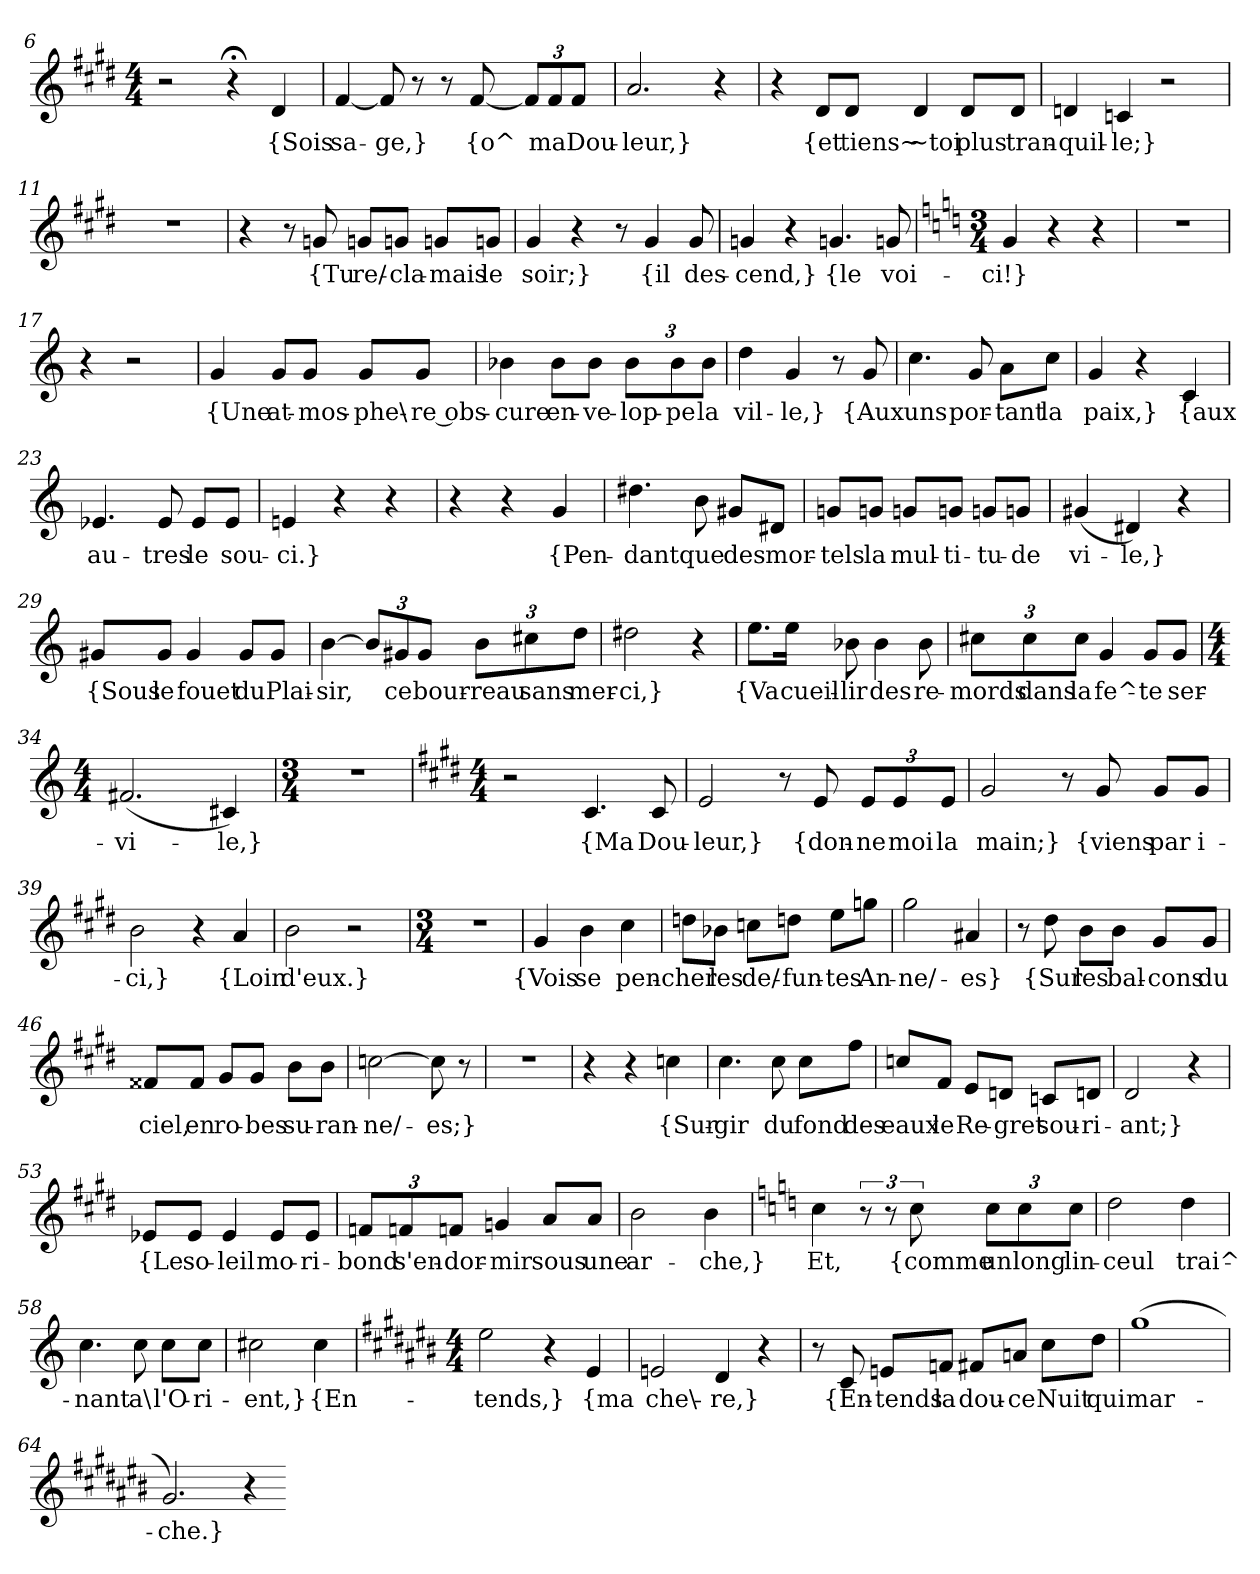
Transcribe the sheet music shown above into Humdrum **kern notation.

**kern	**text
*part1	*part1
*staff1	*staff1
*clefG2	*
*k[f#c#g#d#]	*
*M4/4	*
=6	=6
2r	.
4r;<	.
4d#	{Sois
=7	=7
[4f#	sa-
8f#]	-ge,}
8r	.
8r	.
[8f#	{o^
12f#/L]	.
12f#/	ma
12f#/J	Dou-
=8	=8
2.a	-leur,}
4r	.
=9	=9
4r	.
8d#/L	{et
8d#/J	tiens~
4d#	~toi
8d#/L	plus
8d#/J	tran-
=10	=10
4dn	-quil-
4cn	-le;}
2r	.
=11	=11
1r	.
=12	=12
4r	.
8r	.
8gn	{Tu
8gn/L	re/-
8gn/J	-cla-
8gn/L	-mais
8gn/J	le
=13	=13
4g#	soir;}
4r	.
8r	.
4g#	{il
8g#	des-
=14	=14
4gn	-cend,}
4r	.
4.gn	{le
8gn	voi-
=15	=15
*k[]	*
*M3/4	*
4g	-ci!}
4r	.
4r	.
=16	=16
2.r	.
=17	=17
4r	.
2r	.
=18	=18
4g	{Une
8g/L	at-
8g/J	-mos-
8g/L	-phe\-
8g/J	-re obs-
=19	=19
4b-X	-cure
8b-\L	en-
8b-\J	-ve-
12b-\L	-lop-
12b-\	-pe
12b-\J	la
=20	=20
4dd	vil-
4g	-le,}
8r	.
8g	{Aux
=21	=21
4.cc	uns
8g	por-
8a\L	-tant
8cc\J	la
=22	=22
4g	paix,}
4r	.
4c	{aux
=23	=23
4.e-X	au-
8e-	-tres
8e-/L	le
8e-/J	sou-
=24	=24
4en	-ci.}
4r	.
4r	.
=25	=25
4r	.
4r	.
4g	{Pen-
=26	=26
4.dd#X	-dant
8b	que
8g#X/L	des
8d#X/J	mor-
=27	=27
8gn/L	-tels
8gn/J	la
8gn/L	mul-
8gn/J	-ti-
8gn/L	-tu-
8gn/J	-de
=28	=28
(4g#X	vi-
4d#X)	-le,}
4r	.
=29	=29
8g#X/L	{Sous
8g#/J	le
4g#	fouet
8g#/L	du
8g#/J	Plai-
=30	=30
[4b	-sir,
12b/L]	.
12g#X/	ce
12g#/J	bour-
12b\L	-reau
12cc#X\	sans
12dd\J	mer-
=31	=31
2dd#X	-ci,}
4r	.
=32	=32
8.ee\L	{Va
16ee\Jk	cueil-
8b-X	-lir
4b-	des
8b-	re-
=33	=33
12cc#X\L	-mords
12cc#\	dans
12cc#\J	la
4g	fe^-
8g/L	-te
8g/J	ser-
=34	=34
*M4/4	*
(2.f#X	-vi-
4c#X)	-le,}
=35	=35
*M3/4	*
2.r	.
=36	=36
*k[f#c#g#d#]	*
*M4/4	*
2r	.
4.c#	{Ma
8c#	Dou-
=37	=37
2e	-leur,}
8r	.
8e	{don-
12e/L	-ne
12e/	moi
12e/J	la
=38	=38
2g#	main;}
8r	.
8g#	{viens
8g#/L	par
8g#/J	i-
=39	=39
2b	-ci,}
4r	.
4a	{Loin
=40	=40
2b	d'eux.}
2r	.
=41	=41
*M3/4	*
2.r	.
=42	=42
4g#	{Vois
4b	se
4cc#	pen-
=43	=43
8ddn\L	-cher
8b-X\J	les
8ccn\L	de/-
8ddn\J	-fun-
8ee\L	-tes
8ggn\J	An-
=44	=44
2gg#	-ne/-
4a#X	-es}
=45	=45
8r	.
8dd#	{Sur
8b\L	les
8b\J	bal-
8g#/L	-cons
8g#/J	du
=46	=46
8f##X/L	ciel,
8f##/J	en
8g#/L	ro-
8g#/J	-bes
8b\L	su-
8b\J	-ran-
=47	=47
[2ccn	-ne/-
8ccn]	-es;}
8r	.
=48	=48
2.r	.
=49	=49
4r	.
4r	.
4ccn	{Sur-
=50	=50
4.cc#	-gir
8cc#	du
8cc#\L	fond
8ff#\J	des
=51	=51
8ccn/L	eaux
8f#/J	le
8e/L	Re-
8dn/J	-gret
8cn/L	sou-
8dn/J	-ri-
=52	=52
2d#	-ant;}
4r	.
=53	=53
8e-X/L	{Le
8e-/J	so-
4e-	-leil
8e-/L	mo-
8e-/J	-ri-
=54	=54
12fn/L	-bond
12fn/	s'en-
12fn/J	-dor-
4gn	-mir
8a/L	sous
8a/J	une
=55	=55
2b	ar-
4b	-che,}
=56	=56
*k[]	*
4cc	Et,
12r	.
12r	.
12cc	{comme
12cc\L	un
12cc\	long
12cc\J	lin-
=57	=57
2dd	-ceul
4dd	trai^-
=58	=58
4.cc	-nant
8cc	a\
8cc\L	l'O-
8cc\J	-ri-
=59	=59
2cc#X	-ent,}
4cc#	{En-
=60	=60
*k[f#c#g#d#a#e#b#]	*
*M4/4	*
2ee#	tends,}
4r	.
4e#	{ma
=61	=61
2en	che\-
4d#	-re,}
4r	.
=62	=62
8r	.
8c#	{En-
8en/L	-tends
8fn/J	la
8f#X/L	dou-
8an/J	-ce
8cc#\L	Nuit
8dd#\J	qui
=63	=63
(1gg#	mar-
=64	=64
2.g#)	-che.}
4r	.
=-	=-
*-	*-
